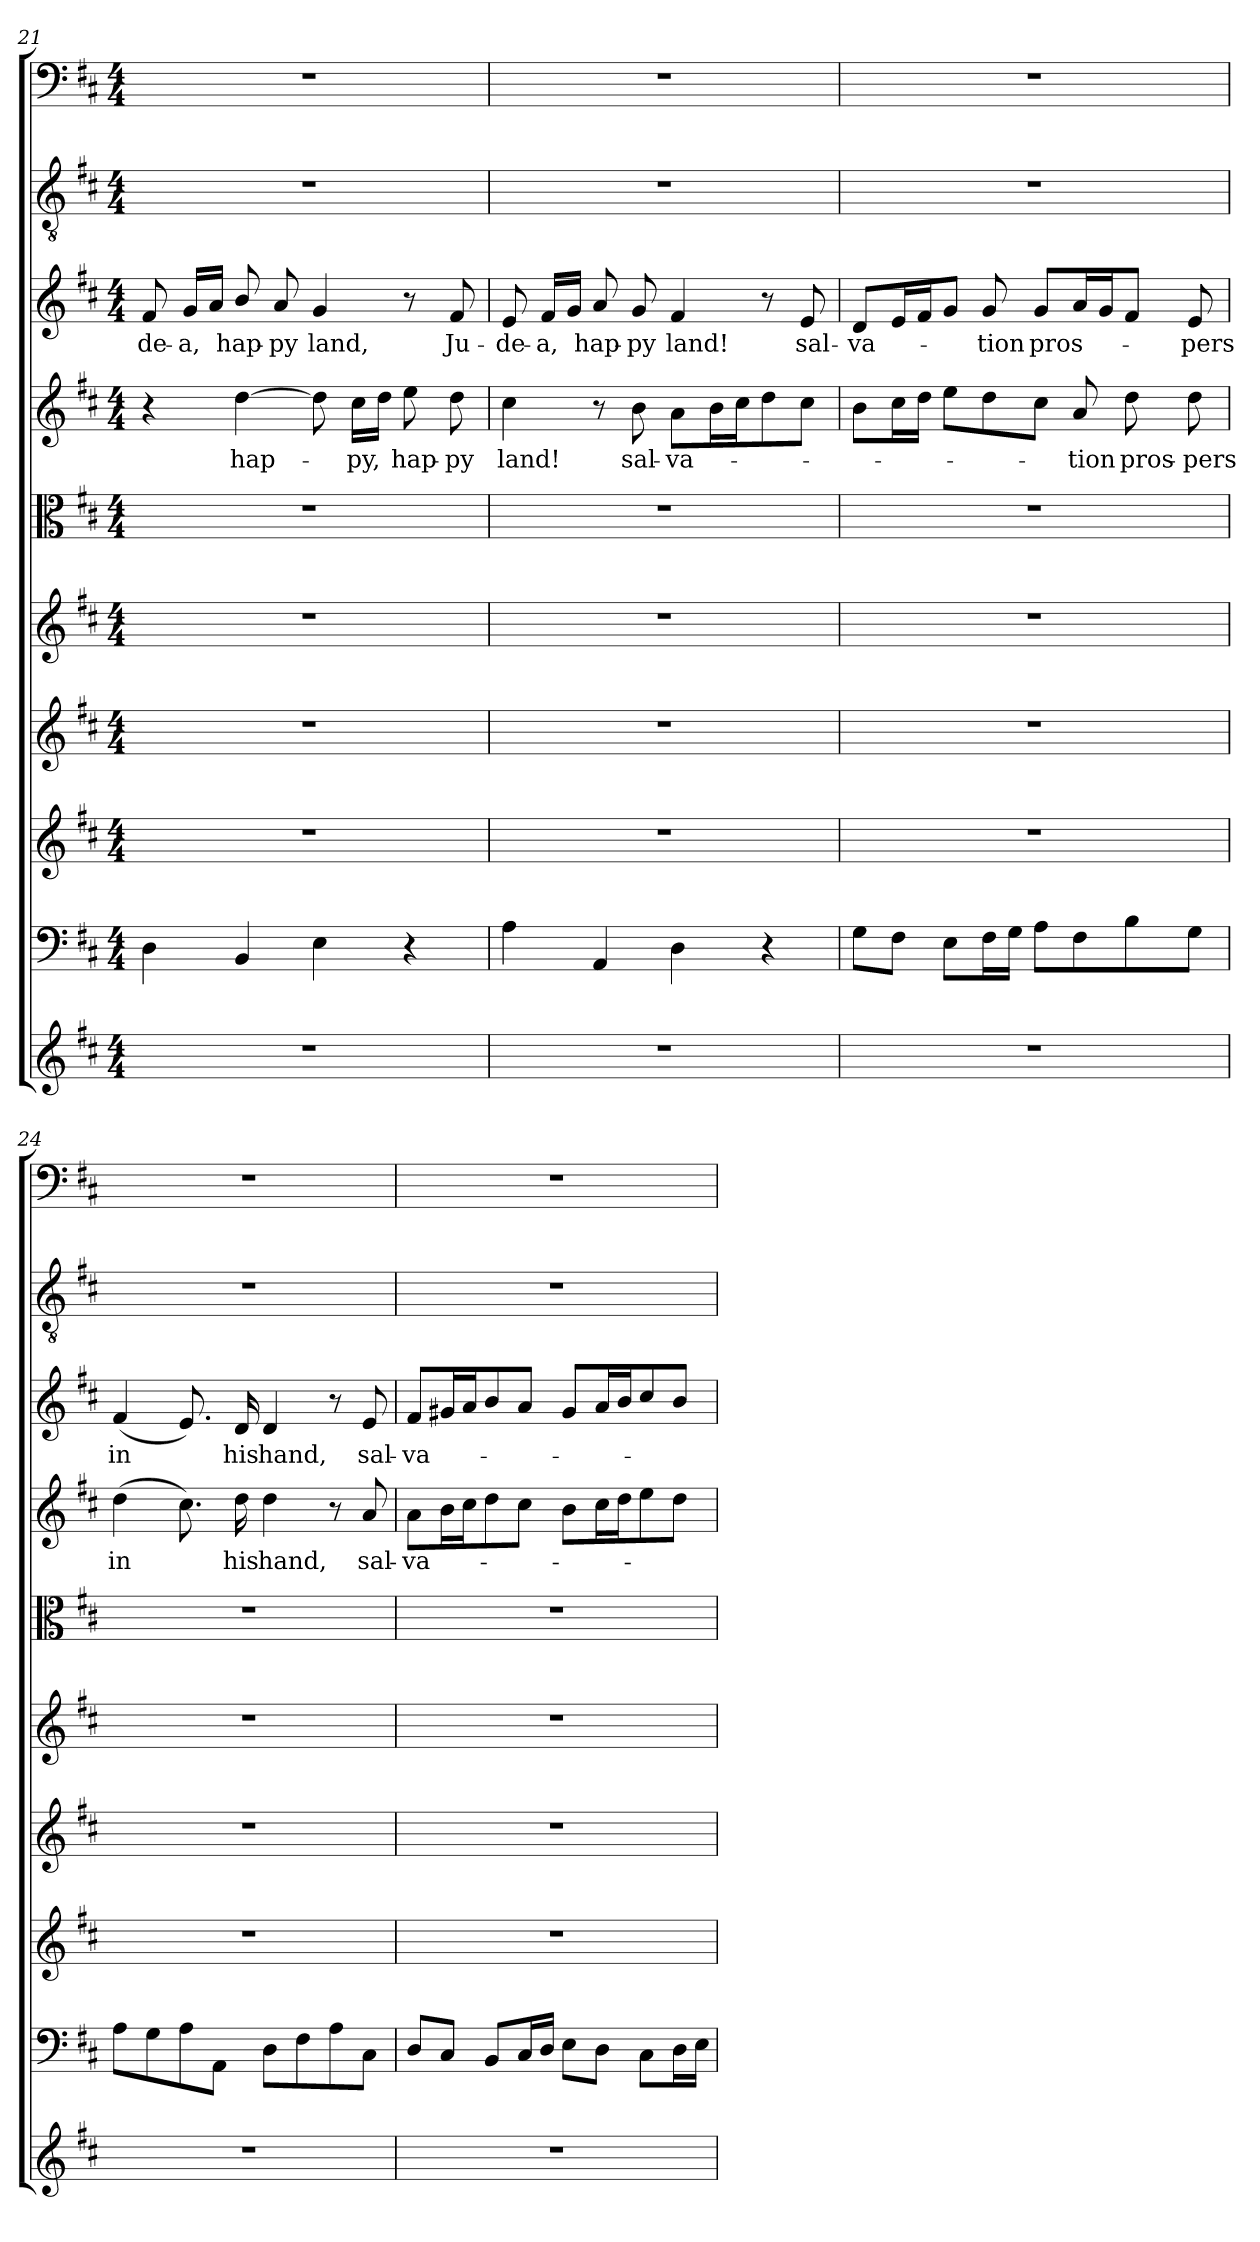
**kern	**kern	**kern	**kern	**kern	**kern	**kern	**text	**kern	**text	**kern	**kern
*part10	*part9	*part8	*part7	*part6	*part5	*part4	*part4	*part3	*part3	*part2	*part1
*staff10	*staff9	*staff8	*staff7	*staff6	*staff5	*staff4	*staff4	*staff3	*staff3	*staff2	*staff1
*clefG2	*clefF4	*clefG2	*clefG2	*clefG2	*clefC3	*clefG2	*	*clefG2	*	*clefGv2	*clefF4
*k[f#c#]	*k[f#c#]	*k[f#c#]	*k[f#c#]	*k[f#c#]	*k[f#c#]	*k[f#c#]	*	*k[f#c#]	*	*k[f#c#]	*k[f#c#]
*D:	*D:	*D:	*D:	*D:	*D:	*D:	*	*D:	*	*D:	*D:
*M4/4	*M4/4	*M4/4	*M4/4	*M4/4	*M4/4	*M4/4	*	*M4/4	*	*M4/4	*M4/4
=21	=21	=21	=21	=21	=21	=21	=21	=21	=21	=21	=21
1r	4D\	1r	1r	1r	1r	4r	.	8f#/	-de-	1r	1r
.	.	.	.	.	.	.	.	16g/LL	-a,	.	.
.	.	.	.	.	.	.	.	16a/JJ	.	.	.
.	4BB/	.	.	.	.	[4dd\	hap-	8b/	hap-	.	.
.	.	.	.	.	.	.	.	8a/	-py	.	.
.	4E\	.	.	.	.	8dd\]	.	4g/	land,	.	.
.	.	.	.	.	.	16cc#\LL	-py,	.	.	.	.
.	.	.	.	.	.	16dd\JJ	.	.	.	.	.
.	4r	.	.	.	.	8ee\	hap-	8r	.	.	.
.	.	.	.	.	.	8dd\	-py	8f#/	Ju-	.	.
=22	=22	=22	=22	=22	=22	=22	=22	=22	=22	=22	=22
1r	4A\	1r	1r	1r	1r	4cc#\	land!	8e/	-de-	1r	1r
.	.	.	.	.	.	.	.	16f#/LL	-a,	.	.
.	.	.	.	.	.	.	.	16g/JJ	.	.	.
.	4AA/	.	.	.	.	8r	.	8a/	hap-	.	.
.	.	.	.	.	.	8b\	sal-	8g/	-py	.	.
.	4D\	.	.	.	.	8a\L	-va-	4f#/	land!	.	.
.	.	.	.	.	.	16b\L	.	.	.	.	.
.	.	.	.	.	.	16cc#\J	.	.	.	.	.
.	4r	.	.	.	.	8dd\	.	8r	.	.	.
.	.	.	.	.	.	8cc#\J	.	8e/	sal-	.	.
=23	=23	=23	=23	=23	=23	=23	=23	=23	=23	=23	=23
1r	8G\L	1r	1r	1r	1r	8b\L	.	8d/L	-va-	1r	1r
.	8F#\J	.	.	.	.	16cc#\L	.	16e/L	.	.	.
.	.	.	.	.	.	16dd\JJ	.	16f#/J	.	.	.
.	8E\L	.	.	.	.	8ee\L	.	8g/J	.	.	.
.	16F#\L	.	.	.	.	8dd\	.	8g/	-tion	.	.
.	16G\JJ	.	.	.	.	.	.	.	.	.	.
.	8A\L	.	.	.	.	8cc#\J	.	8g/L	pros-	.	.
.	8F#\	.	.	.	.	8a/	-tion	16a/L	.	.	.
.	.	.	.	.	.	.	.	16g/J	.	.	.
.	8B\	.	.	.	.	8dd\	pros-	8f#/J	.	.	.
.	8G\J	.	.	.	.	8dd\	-pers	8e/	-pers	.	.
=24	=24	=24	=24	=24	=24	=24	=24	=24	=24	=24	=24
1r	8A\L	1r	1r	1r	1r	(4dd\	in	(4f#/	in	1r	1r
.	8G\	.	.	.	.	.	.	.	.	.	.
.	8A\	.	.	.	.	8.cc#\)	.	8.e/)	.	.	.
.	8AA\J	.	.	.	.	.	.	.	.	.	.
.	.	.	.	.	.	16dd\	his	16d/	his	.	.
.	8D\L	.	.	.	.	4dd\	hand,	4d/	hand,	.	.
.	8F#\	.	.	.	.	.	.	.	.	.	.
.	8A\	.	.	.	.	8r	.	8r	.	.	.
.	8C#\J	.	.	.	.	8a/	sal-	8e/	sal-	.	.
=25	=25	=25	=25	=25	=25	=25	=25	=25	=25	=25	=25
1r	8D/L	1r	1r	1r	1r	8a\L	-va-	8f#/L	-va-	1r	1r
.	8C#/J	.	.	.	.	16b\L	.	16g#X/L	.	.	.
.	.	.	.	.	.	16cc#\J	.	16a/J	.	.	.
.	8BB/L	.	.	.	.	8dd\	.	8b/	.	.	.
.	16C#/L	.	.	.	.	8cc#\J	.	8a/J	.	.	.
.	16D/JJ	.	.	.	.	.	.	.	.	.	.
.	8E\L	.	.	.	.	8b\L	.	8g#/L	.	.	.
.	8D\J	.	.	.	.	16cc#\L	.	16a/L	.	.	.
.	.	.	.	.	.	16dd\J	.	16b/J	.	.	.
.	8C#\L	.	.	.	.	8ee\	.	8cc#/	.	.	.
.	16D\L	.	.	.	.	8dd\J	.	8b/J	.	.	.
.	16E\JJ	.	.	.	.	.	.	.	.	.	.
=	=	=	=	=	=	=	=	=	=	=	=
*-	*-	*-	*-	*-	*-	*-	*-	*-	*-	*-	*-
